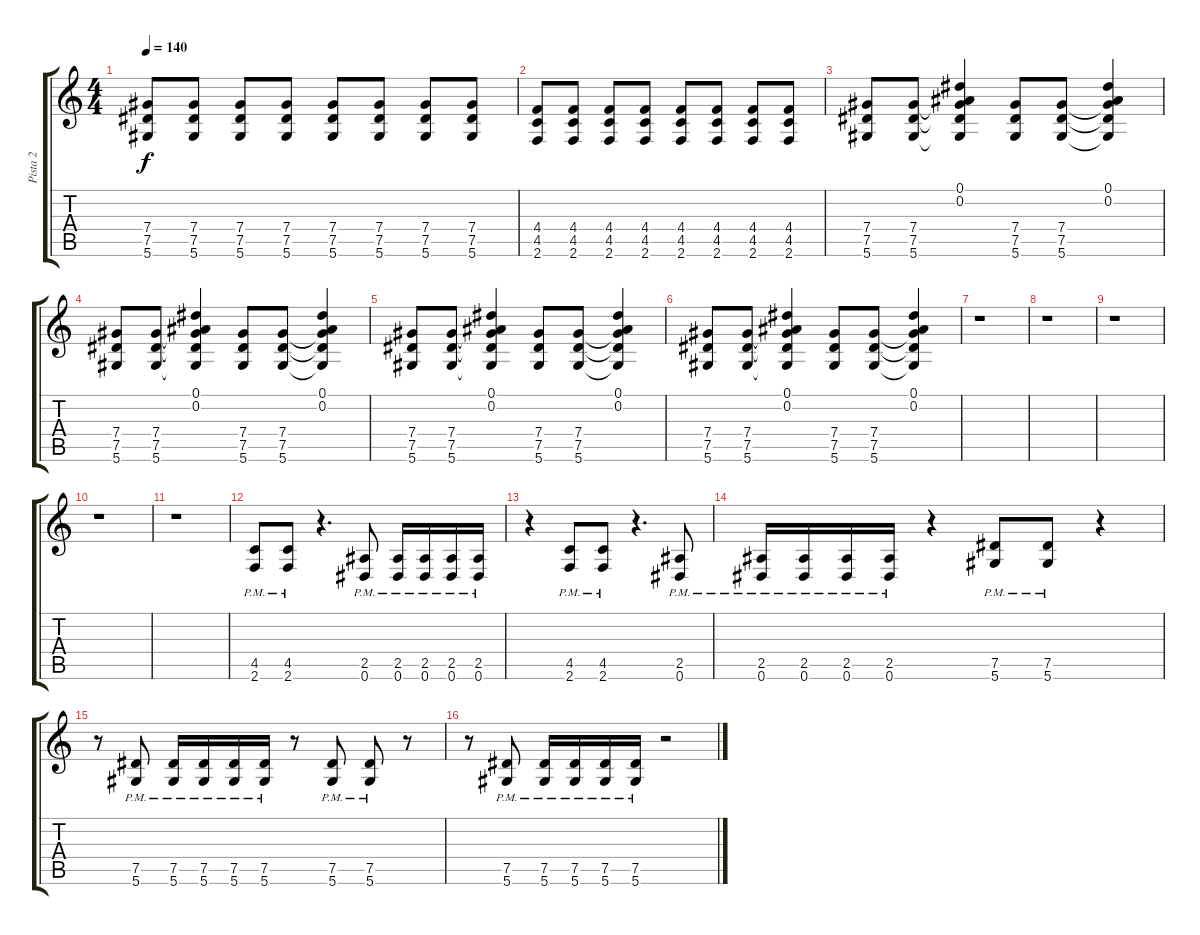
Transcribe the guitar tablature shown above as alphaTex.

\track ("Pista 2" "Pista 2") {instrument distortionguitar}
\staff {score tabs}
\tuning (Eb4 Bb3 Gb3 Db3 Ab2 Eb2) {hide}
\ts (4 4)
\tempo 140
\clef g2
\ks c
(7.4 7.5 5.6).8{dy f} (7.4 7.5 5.6).8 (7.4 7.5 5.6).8 (7.4 7.5 5.6).8 (7.4 7.5 5.6).8 (7.4 7.5 5.6).8 (7.4 7.5 5.6).8 (7.4 7.5 5.6).8 |
(4.4 4.5 2.6).8 (4.4 4.5 2.6).8 (4.4 4.5 2.6).8 (4.4 4.5 2.6).8 (4.4 4.5 2.6).8 (4.4 4.5 2.6).8 (4.4 4.5 2.6).8 (4.4 4.5 2.6).8 |
(7.4 7.5 5.6).8{volume 13} (7.4 7.5 5.6).8 (0.1 0.2 7.4{t} 7.5{t} 5.6{t}).4 (7.4 7.5 5.6).8 (7.4 7.5 5.6).8 (0.1 0.2 7.4{t} 7.5{t} 5.6{t}).4 |
(7.4 7.5 5.6).8 (7.4 7.5 5.6).8 (0.1 0.2 7.4{t} 7.5{t} 5.6{t}).4 (7.4 7.5 5.6).8 (7.4 7.5 5.6).8 (0.1 0.2 7.4{t} 7.5{t} 5.6{t}).4 |
(7.4 7.5 5.6).8 (7.4 7.5 5.6).8 (0.1 0.2 7.4{t} 7.5{t} 5.6{t}).4 (7.4 7.5 5.6).8 (7.4 7.5 5.6).8 (0.1 0.2 7.4{t} 7.5{t} 5.6{t}).4 |
(7.4 7.5 5.6).8 (7.4 7.5 5.6).8 (0.1 0.2 7.4{t} 7.5{t} 5.6{t}).4 (7.4 7.5 5.6).8 (7.4 7.5 5.6).8 (0.1 0.2 7.4{t} 7.5{t} 5.6{t}).4 |
r.1 |
r.1 |
r.1 |
r.1 |
r.1 |
(4.5{pm} 2.6{pm}).8{volume 7} (4.5{pm} 2.6{pm}).8 r.4{d} (2.5{pm} 0.6{pm}).8 (2.5{pm} 0.6{pm}).16 (2.5{pm} 0.6{pm}).16 (2.5{pm} 0.6{pm}).16 (2.5{pm} 0.6{pm}).16 |
r.4 (4.5{pm} 2.6{pm}).8 (4.5{pm} 2.6{pm}).8 r.4{d} (2.5{pm} 0.6{pm}).8 |
(2.5{pm} 0.6{pm}).16 (2.5{pm} 0.6{pm}).16 (2.5{pm} 0.6{pm}).16 (2.5{pm} 0.6{pm}).16 r.4 (7.5{pm} 5.6{pm}).8 (7.5{pm} 5.6{pm}).8 r.4 |
r.8 (7.5{pm} 5.6{pm}).8 (7.5{pm} 5.6{pm}).16 (7.5{pm} 5.6{pm}).16 (7.5{pm} 5.6{pm}).16 (7.5{pm} 5.6{pm}).16 r.8 (7.5{pm} 5.6{pm}).8 (7.5{pm} 5.6{pm}).8 r.8 |
r.8 (7.5{pm} 5.6{pm}).8 (7.5{pm} 5.6{pm}).16 (7.5{pm} 5.6{pm}).16 (7.5{pm} 5.6{pm}).16 (7.5{pm} 5.6{pm}).16 r.2
